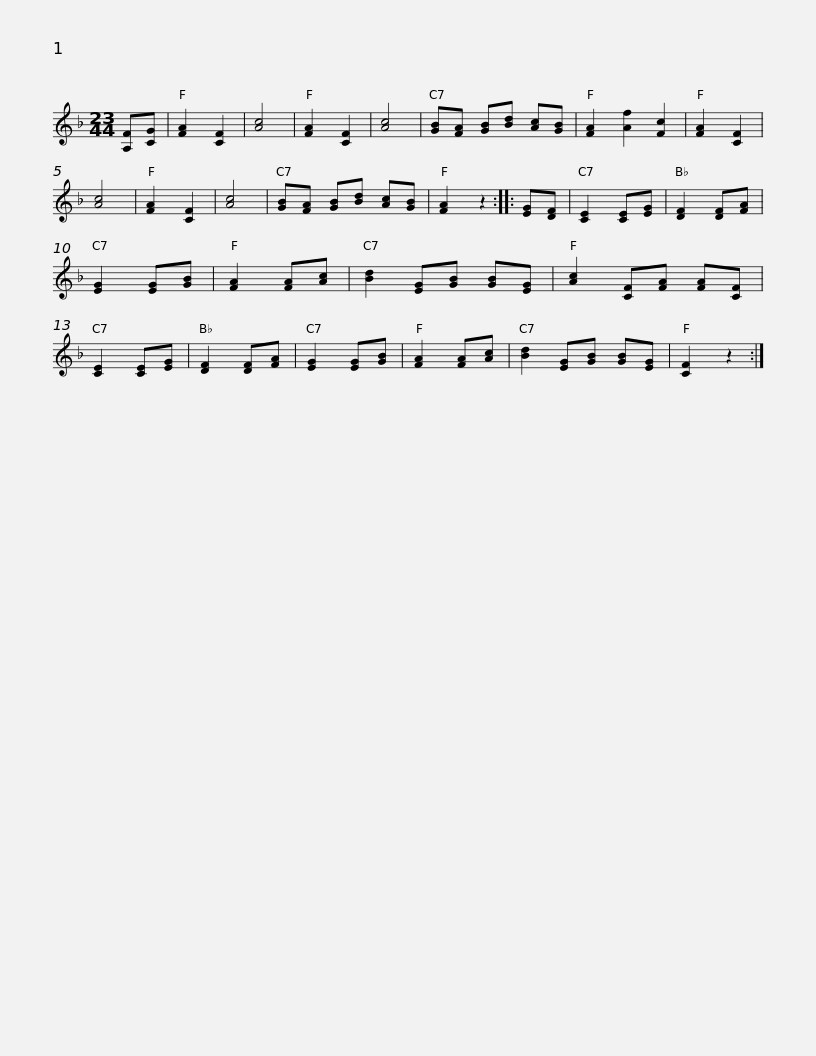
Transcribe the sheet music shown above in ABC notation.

X:1
L:1/8
M:23/44
I:linebreak $
K:F
V:1 treble
V:1
 [A,F][CG] | [FA]2 [CF]2 | [Ac]4 | [FA]2 [CF]2 | [Ac]4 | %5
 [GB][FA] [GB][Bd] [Ac][GB] | [FA]2 [Af]2 [Fc]2 | [FA]2 [CF]2 | [Ac]4 | [FA]2 [CF]2 | %10
 [Ac]4 | [GB][FA] [GB][Bd] [Ac][GB] | [FA]2 z2 ::$ [EG][DF] | [CE]2 [CE][EG] | %15
 [DF]2 [DF][FA] | [EG]2 [EG][GB] | [FA]2 [FA][Ac] | [Bd]2 [EG][GB] [GB][EG] | [Ac]2 [CF][FA] [FA][CF] | %20
 [CE]2 [CE][EG] | [DF]2 [DF][FA] | [EG]2 [EG][GB] | [FA]2 [FA][Ac] |$ [Bd]2 [EG][GB] [GB][EG] | %25
 [CF]2 z2 :| %26
